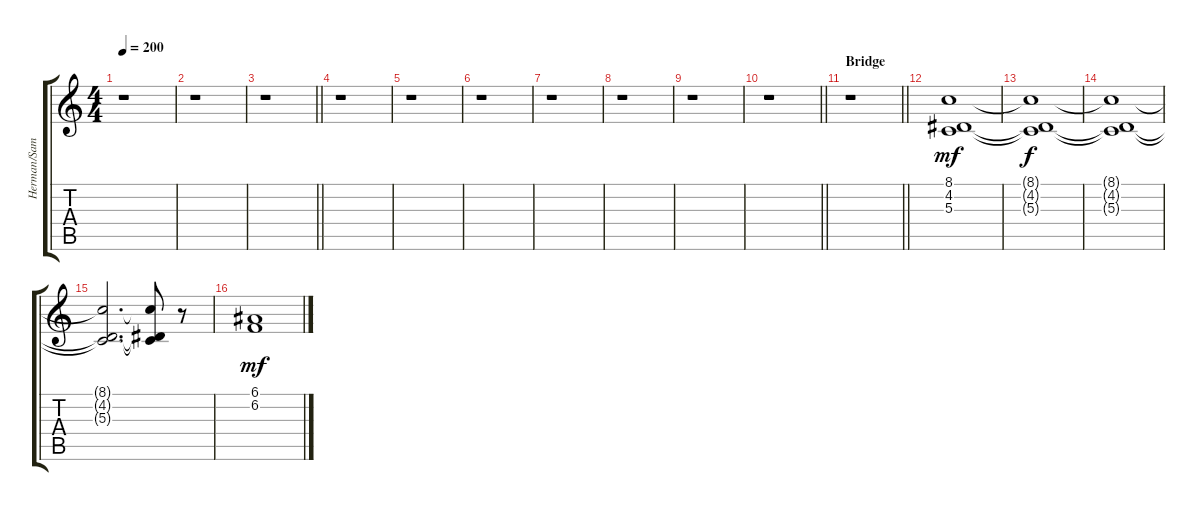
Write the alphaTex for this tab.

\track ("Herman/Sam (Backing Vocals)" "Herman/Sam") {instrument choiraahs}
\staff {score tabs}
\tuning (E4 B3 G3 D3 A2 E2) {hide}
\ts (4 4)
\tempo 200
\clef g2
\ks aminor
r.1{dy f} |
r.1 |
\barLineRight lightlight
r.1 |
r.1 |
r.1 |
r.1 |
r.1 |
r.1 |
r.1 |
\barLineRight lightlight
r.1 |
\section ("" "Bridge")
\barLineRight lightlight
r.1 |
(8.1 4.2 5.3).1{dy mf} |
(8.1{t} 4.2{t} 5.3{t}).1{dy f} |
(8.1{t} 4.2{t} 5.3{t}).1 |
(8.1{t} 4.2{t} 5.3{t}).2{d volume 0} (8.1{t} 4.2{t} 5.3{t}).8 r.8 |
(6.1 6.2).1{dy mf volume 9}
